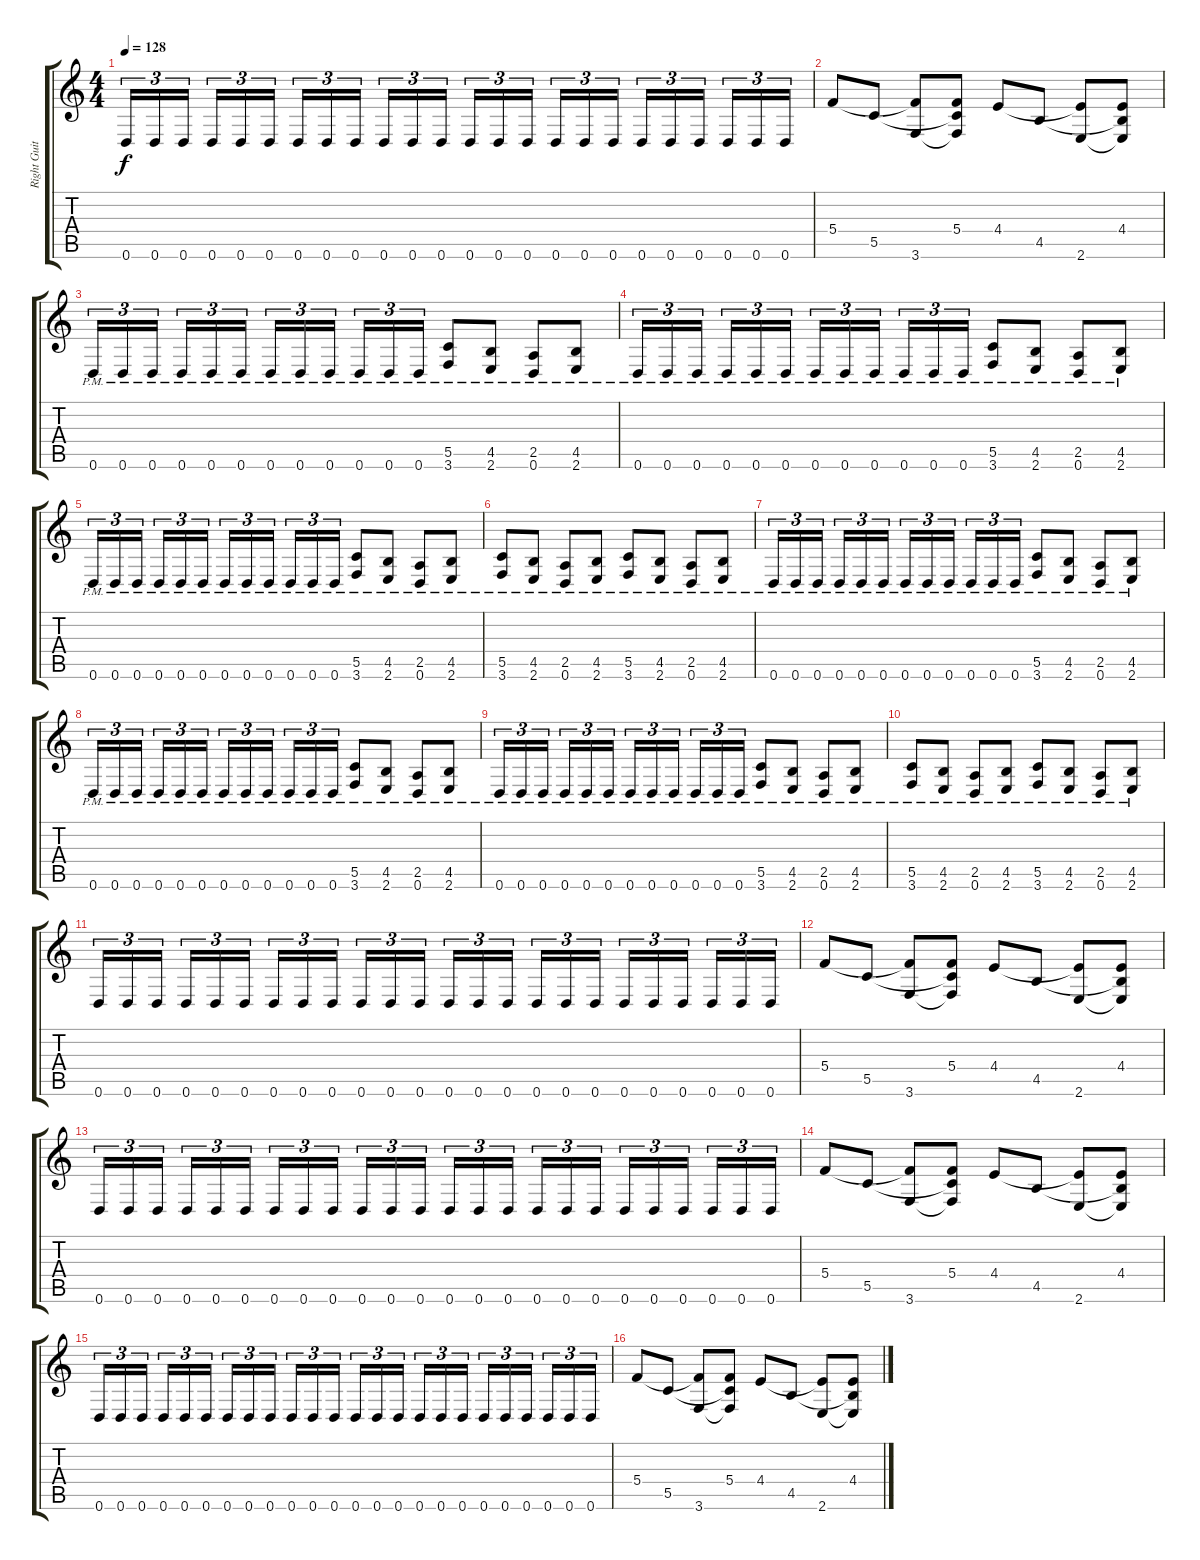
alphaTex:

\track ("Right Guitar" "Right Guit") {instrument distortionguitar}
\staff {score tabs}
\tuning (D4 A3 F3 C3 G2 D2) {hide}
\ts (4 4)
\tempo 128
\clef g2
\ks c
0.6.16{tu (3 2) dy f} 0.6.16{tu (3 2)} 0.6.16{tu (3 2)} 0.6.16{tu (3 2)} 0.6.16{tu (3 2)} 0.6.16{tu (3 2)} 0.6.16{tu (3 2)} 0.6.16{tu (3 2)} 0.6.16{tu (3 2)} 0.6.16{tu (3 2)} 0.6.16{tu (3 2)} 0.6.16{tu (3 2)} 0.6.16{tu (3 2)} 0.6.16{tu (3 2)} 0.6.16{tu (3 2)} 0.6.16{tu (3 2)} 0.6.16{tu (3 2)} 0.6.16{tu (3 2)} 0.6.16{tu (3 2)} 0.6.16{tu (3 2)} 0.6.16{tu (3 2)} 0.6.16{tu (3 2)} 0.6.16{tu (3 2)} 0.6.16{tu (3 2)} |
5.4.8 5.5.8 (5.4{t} 3.6).8 (5.4 5.5{t} 3.6{t}).8 4.4.8 4.5.8 (4.4{t} 2.6).8 (4.4 4.5{t} 2.6{t}).8 |
0.6{pm}.16{tu (3 2)} 0.6{pm}.16{tu (3 2)} 0.6{pm}.16{tu (3 2)} 0.6{pm}.16{tu (3 2)} 0.6{pm}.16{tu (3 2)} 0.6{pm}.16{tu (3 2)} 0.6{pm}.16{tu (3 2)} 0.6{pm}.16{tu (3 2)} 0.6{pm}.16{tu (3 2)} 0.6{pm}.16{tu (3 2)} 0.6{pm}.16{tu (3 2)} 0.6{pm}.16{tu (3 2)} (5.5{pm} 3.6{pm}).8 (4.5{pm} 2.6{pm}).8 (2.5{pm} 0.6{pm}).8 (4.5{pm} 2.6{pm}).8 |
0.6{pm}.16{tu (3 2)} 0.6{pm}.16{tu (3 2)} 0.6{pm}.16{tu (3 2)} 0.6{pm}.16{tu (3 2)} 0.6{pm}.16{tu (3 2)} 0.6{pm}.16{tu (3 2)} 0.6{pm}.16{tu (3 2)} 0.6{pm}.16{tu (3 2)} 0.6{pm}.16{tu (3 2)} 0.6{pm}.16{tu (3 2)} 0.6{pm}.16{tu (3 2)} 0.6{pm}.16{tu (3 2)} (5.5{pm} 3.6{pm}).8 (4.5{pm} 2.6{pm}).8 (2.5{pm} 0.6{pm}).8 (4.5{pm} 2.6{pm}).8 |
0.6{pm}.16{tu (3 2)} 0.6{pm}.16{tu (3 2)} 0.6{pm}.16{tu (3 2)} 0.6{pm}.16{tu (3 2)} 0.6{pm}.16{tu (3 2)} 0.6{pm}.16{tu (3 2)} 0.6{pm}.16{tu (3 2)} 0.6{pm}.16{tu (3 2)} 0.6{pm}.16{tu (3 2)} 0.6{pm}.16{tu (3 2)} 0.6{pm}.16{tu (3 2)} 0.6{pm}.16{tu (3 2)} (5.5{pm} 3.6{pm}).8 (4.5{pm} 2.6{pm}).8 (2.5{pm} 0.6{pm}).8 (4.5{pm} 2.6{pm}).8 |
(5.5{pm} 3.6{pm}).8 (4.5{pm} 2.6{pm}).8 (2.5{pm} 0.6{pm}).8 (4.5{pm} 2.6{pm}).8 (5.5{pm} 3.6{pm}).8 (4.5{pm} 2.6{pm}).8 (2.5{pm} 0.6{pm}).8 (4.5{pm} 2.6{pm}).8 |
0.6{pm}.16{tu (3 2)} 0.6{pm}.16{tu (3 2)} 0.6{pm}.16{tu (3 2)} 0.6{pm}.16{tu (3 2)} 0.6{pm}.16{tu (3 2)} 0.6{pm}.16{tu (3 2)} 0.6{pm}.16{tu (3 2)} 0.6{pm}.16{tu (3 2)} 0.6{pm}.16{tu (3 2)} 0.6{pm}.16{tu (3 2)} 0.6{pm}.16{tu (3 2)} 0.6{pm}.16{tu (3 2)} (5.5{pm} 3.6{pm}).8 (4.5{pm} 2.6{pm}).8 (2.5{pm} 0.6{pm}).8 (4.5{pm} 2.6{pm}).8 |
0.6{pm}.16{tu (3 2)} 0.6{pm}.16{tu (3 2)} 0.6{pm}.16{tu (3 2)} 0.6{pm}.16{tu (3 2)} 0.6{pm}.16{tu (3 2)} 0.6{pm}.16{tu (3 2)} 0.6{pm}.16{tu (3 2)} 0.6{pm}.16{tu (3 2)} 0.6{pm}.16{tu (3 2)} 0.6{pm}.16{tu (3 2)} 0.6{pm}.16{tu (3 2)} 0.6{pm}.16{tu (3 2)} (5.5{pm} 3.6{pm}).8 (4.5{pm} 2.6{pm}).8 (2.5{pm} 0.6{pm}).8 (4.5{pm} 2.6{pm}).8 |
0.6{pm}.16{tu (3 2)} 0.6{pm}.16{tu (3 2)} 0.6{pm}.16{tu (3 2)} 0.6{pm}.16{tu (3 2)} 0.6{pm}.16{tu (3 2)} 0.6{pm}.16{tu (3 2)} 0.6{pm}.16{tu (3 2)} 0.6{pm}.16{tu (3 2)} 0.6{pm}.16{tu (3 2)} 0.6{pm}.16{tu (3 2)} 0.6{pm}.16{tu (3 2)} 0.6{pm}.16{tu (3 2)} (5.5{pm} 3.6{pm}).8 (4.5{pm} 2.6{pm}).8 (2.5{pm} 0.6{pm}).8 (4.5{pm} 2.6{pm}).8 |
(5.5{pm} 3.6{pm}).8 (4.5{pm} 2.6{pm}).8 (2.5{pm} 0.6{pm}).8 (4.5{pm} 2.6{pm}).8 (5.5{pm} 3.6{pm}).8 (4.5{pm} 2.6{pm}).8 (2.5{pm} 0.6{pm}).8 (4.5{pm} 2.6{pm}).8 |
0.6.16{tu (3 2)} 0.6.16{tu (3 2)} 0.6.16{tu (3 2)} 0.6.16{tu (3 2)} 0.6.16{tu (3 2)} 0.6.16{tu (3 2)} 0.6.16{tu (3 2)} 0.6.16{tu (3 2)} 0.6.16{tu (3 2)} 0.6.16{tu (3 2)} 0.6.16{tu (3 2)} 0.6.16{tu (3 2)} 0.6.16{tu (3 2)} 0.6.16{tu (3 2)} 0.6.16{tu (3 2)} 0.6.16{tu (3 2)} 0.6.16{tu (3 2)} 0.6.16{tu (3 2)} 0.6.16{tu (3 2)} 0.6.16{tu (3 2)} 0.6.16{tu (3 2)} 0.6.16{tu (3 2)} 0.6.16{tu (3 2)} 0.6.16{tu (3 2)} |
5.4.8 5.5.8 (5.4{t} 3.6).8 (5.4 5.5{t} 3.6{t}).8 4.4.8 4.5.8 (4.4{t} 2.6).8 (4.4 4.5{t} 2.6{t}).8 |
0.6.16{tu (3 2)} 0.6.16{tu (3 2)} 0.6.16{tu (3 2)} 0.6.16{tu (3 2)} 0.6.16{tu (3 2)} 0.6.16{tu (3 2)} 0.6.16{tu (3 2)} 0.6.16{tu (3 2)} 0.6.16{tu (3 2)} 0.6.16{tu (3 2)} 0.6.16{tu (3 2)} 0.6.16{tu (3 2)} 0.6.16{tu (3 2)} 0.6.16{tu (3 2)} 0.6.16{tu (3 2)} 0.6.16{tu (3 2)} 0.6.16{tu (3 2)} 0.6.16{tu (3 2)} 0.6.16{tu (3 2)} 0.6.16{tu (3 2)} 0.6.16{tu (3 2)} 0.6.16{tu (3 2)} 0.6.16{tu (3 2)} 0.6.16{tu (3 2)} |
5.4.8 5.5.8 (5.4{t} 3.6).8 (5.4 5.5{t} 3.6{t}).8 4.4.8 4.5.8 (4.4{t} 2.6).8 (4.4 4.5{t} 2.6{t}).8 |
0.6.16{tu (3 2)} 0.6.16{tu (3 2)} 0.6.16{tu (3 2)} 0.6.16{tu (3 2)} 0.6.16{tu (3 2)} 0.6.16{tu (3 2)} 0.6.16{tu (3 2)} 0.6.16{tu (3 2)} 0.6.16{tu (3 2)} 0.6.16{tu (3 2)} 0.6.16{tu (3 2)} 0.6.16{tu (3 2)} 0.6.16{tu (3 2)} 0.6.16{tu (3 2)} 0.6.16{tu (3 2)} 0.6.16{tu (3 2)} 0.6.16{tu (3 2)} 0.6.16{tu (3 2)} 0.6.16{tu (3 2)} 0.6.16{tu (3 2)} 0.6.16{tu (3 2)} 0.6.16{tu (3 2)} 0.6.16{tu (3 2)} 0.6.16{tu (3 2)} |
5.4.8 5.5.8 (5.4{t} 3.6).8 (5.4 5.5{t} 3.6{t}).8 4.4.8 4.5.8 (4.4{t} 2.6).8 (4.4 4.5{t} 2.6{t}).8
